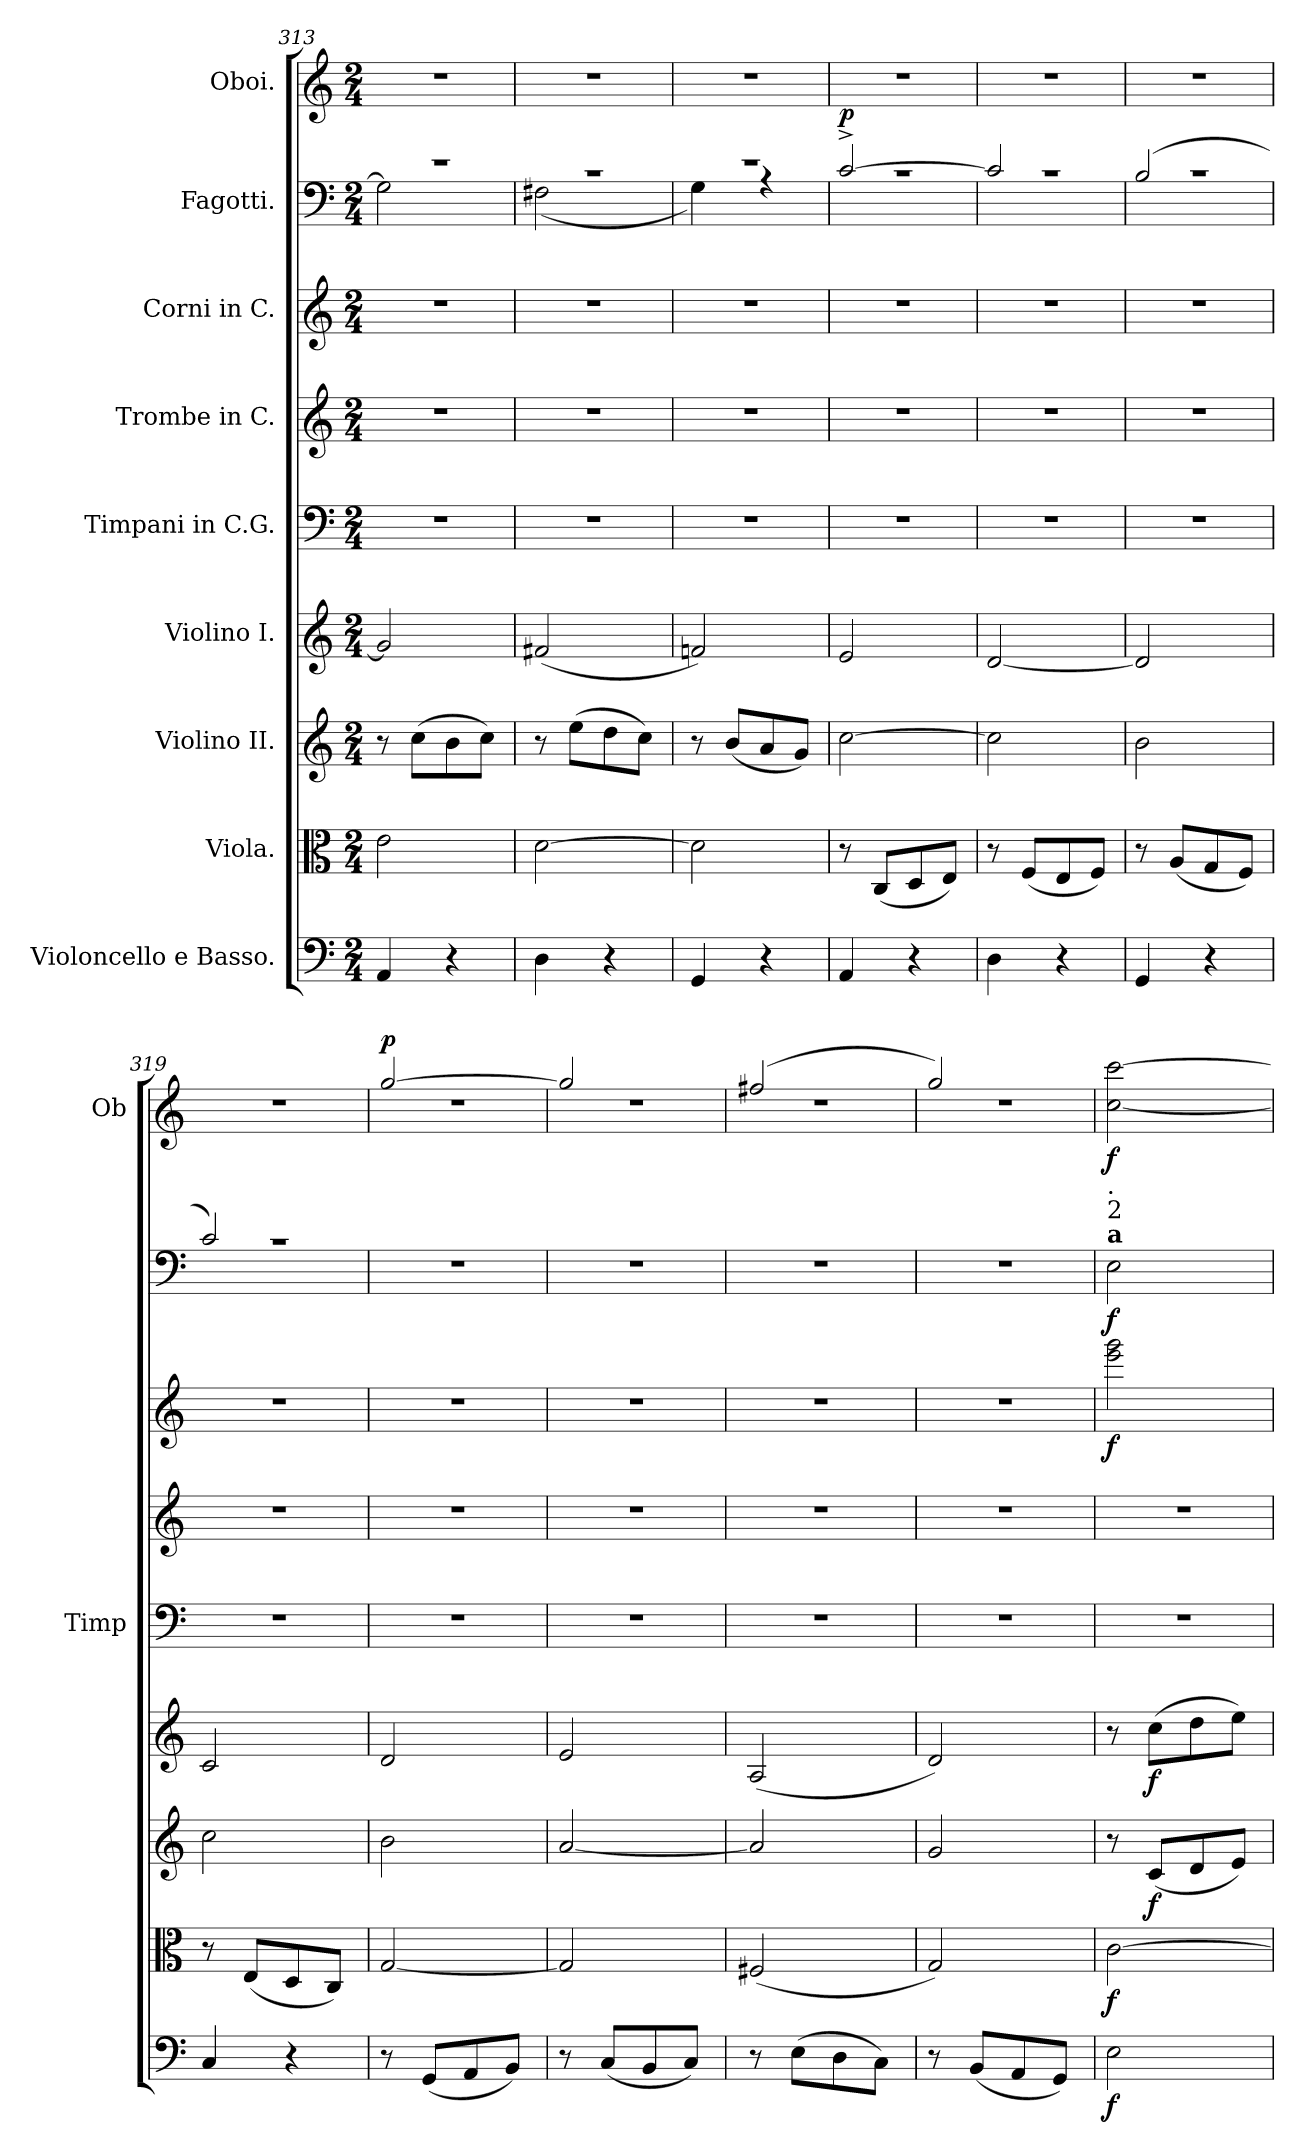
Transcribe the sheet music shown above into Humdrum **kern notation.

**kern	**dynam	**kern	**dynam	**kern	**dynam	**kern	**dynam	**kern	**kern	**kern	**dynam	**kern	**dynam	**kern	**dynam
*part9	*part9	*part8	*part8	*part7	*part7	*part6	*part6	*part5	*part4	*part3	*part3	*part2	*part2	*part1	*part1
*staff9	*staff9	*staff8	*staff8	*staff7	*staff7	*staff6	*staff6	*staff5	*staff4	*staff3	*staff3	*staff2	*staff2	*staff1	*staff1
*I"Violoncello e Basso.	*	*I"Viola.	*	*I"Violino II.	*	*I"Violino I.	*	*I"Timpani in C.G.	*I"Trombe in C.	*I"Corni in C.	*	*I"Fagotti.	*	*I"Oboi.	*
*	*	*	*	*	*	*	*	*I'Timp	*	*	*	*	*	*I'Ob	*
*clefF4	*	*clefC3	*	*clefG2	*	*clefG2	*	*clefF4	*clefG2	*clefG2	*	*clefF4	*	*clefG2	*
*	*	*	*	*	*	*	*	*	*	*ITrd7c12	*	*	*	*	*
*k[]	*	*k[]	*	*k[]	*	*k[]	*	*k[]	*k[]	*k[]	*	*k[]	*	*k[]	*
*M2/4	*	*M2/4	*	*M2/4	*	*M2/4	*	*M2/4	*M2/4	*M2/4	*	*M2/4	*	*M2/4	*
=313	=313	=313	=313	=313	=313	=313	=313	=313	=313	=313	=313	=313	=313	=313	=313
*	*	*	*	*	*	*	*	*	*	*	*	*^	*	*	*
4AA/	.	2e\	.	8r	.	2g/]	.	2r	2r	2r	.	2r	2G\]	.	2r	.
.	.	.	.	(8cc\L	.	.	.	.	.	.	.	.	.	.	.	.
4r	.	.	.	8b\	.	.	.	.	.	.	.	.	.	.	.	.
.	.	.	.	8cc\J)	.	.	.	.	.	.	.	.	.	.	.	.
=314	=314	=314	=314	=314	=314	=314	=314	=314	=314	=314	=314	=314	=314	=314	=314	=314
4D\	.	[2d\	.	8r	.	(2f#X/	.	2r	2r	2r	.	2r	(2F#X\	.	2r	.
.	.	.	.	(8ee\L	.	.	.	.	.	.	.	.	.	.	.	.
4r	.	.	.	8dd\	.	.	.	.	.	.	.	.	.	.	.	.
.	.	.	.	8cc\J)	.	.	.	.	.	.	.	.	.	.	.	.
=315	=315	=315	=315	=315	=315	=315	=315	=315	=315	=315	=315	=315	=315	=315	=315	=315
4GG/	.	2d\]	.	8r	.	2fn/)	.	2r	2r	2r	.	2r	4G\)	.	2r	.
.	.	.	.	(8b/L	.	.	.	.	.	.	.	.	.	.	.	.
4r	.	.	.	8a/	.	.	.	.	.	.	.	.	4rA	.	.	.
.	.	.	.	8g/J)	.	.	.	.	.	.	.	.	.	.	.	.
=316	=316	=316	=316	=316	=316	=316	=316	=316	=316	=316	=316	=316	=316	=316	=316	=316
!	!	!	!	!	!	!	!	!	!	!	!	!	!	!LO:DY:a	!	!
4AA/	.	8r	.	[2cc\	.	2e/	.	2r	2r	2r	.	[2c^/	2rc	p	2r	.
.	.	(8C/L	.	.	.	.	.	.	.	.	.	.	.	.	.	.
4r	.	8D/	.	.	.	.	.	.	.	.	.	.	.	.	.	.
.	.	8E/J)	.	.	.	.	.	.	.	.	.	.	.	.	.	.
=317	=317	=317	=317	=317	=317	=317	=317	=317	=317	=317	=317	=317	=317	=317	=317	=317
4D\	.	8r	.	2cc\]	.	[2d/	.	2r	2r	2r	.	2c/]	2rc	.	2r	.
.	.	(8F/L	.	.	.	.	.	.	.	.	.	.	.	.	.	.
4r	.	8E/	.	.	.	.	.	.	.	.	.	.	.	.	.	.
.	.	8F/J)	.	.	.	.	.	.	.	.	.	.	.	.	.	.
=318	=318	=318	=318	=318	=318	=318	=318	=318	=318	=318	=318	=318	=318	=318	=318	=318
4GG/	.	8r	.	2b\	.	2d/]	.	2r	2r	2r	.	(2B/	2rc	.	2r	.
.	.	(8A/L	.	.	.	.	.	.	.	.	.	.	.	.	.	.
4r	.	8G/	.	.	.	.	.	.	.	.	.	.	.	.	.	.
.	.	8F/J)	.	.	.	.	.	.	.	.	.	.	.	.	.	.
=319	=319	=319	=319	=319	=319	=319	=319	=319	=319	=319	=319	=319	=319	=319	=319	=319
4C/	.	8r	.	2cc\	.	2c/	.	2r	2r	2r	.	2c/)	2rc	.	2r	.
.	.	(8E/L	.	.	.	.	.	.	.	.	.	.	.	.	.	.
4r	.	8D/	.	.	.	.	.	.	.	.	.	.	.	.	.	.
.	.	8C/J)	.	.	.	.	.	.	.	.	.	.	.	.	.	.
*	*	*	*	*	*	*	*	*	*	*	*	*v	*v	*	*	*
!!LO:LB:g=z
=320	=320	=320	=320	=320	=320	=320	=320	=320	=320	=320	=320	=320	=320	=320	=320
*	*	*	*	*	*	*	*	*	*	*	*	*	*	*^	*
!	!	!	!	!	!	!	!	!	!	!	!	!	!	!	!	!LO:DY:a
8r	.	[2G/	.	2b\	.	2d/	.	2r	2r	2r	.	2r	.	[2gg/	2rdd	p
(8GG/L	.	.	.	.	.	.	.	.	.	.	.	.	.	.	.	.
8AA/	.	.	.	.	.	.	.	.	.	.	.	.	.	.	.	.
8BB/J)	.	.	.	.	.	.	.	.	.	.	.	.	.	.	.	.
=321	=321	=321	=321	=321	=321	=321	=321	=321	=321	=321	=321	=321	=321	=321	=321	=321
8r	.	2G/]	.	[2a/	.	2e/	.	2r	2r	2r	.	2r	.	2gg/]	2rdd	.
(8C/L	.	.	.	.	.	.	.	.	.	.	.	.	.	.	.	.
8BB/	.	.	.	.	.	.	.	.	.	.	.	.	.	.	.	.
8C/J)	.	.	.	.	.	.	.	.	.	.	.	.	.	.	.	.
=322	=322	=322	=322	=322	=322	=322	=322	=322	=322	=322	=322	=322	=322	=322	=322	=322
8r	.	(2F#X/	.	2a/]	.	(2A/	.	2r	2r	2r	.	2r	.	(2ff#X/	2rdd	.
(8E\L	.	.	.	.	.	.	.	.	.	.	.	.	.	.	.	.
8D\	.	.	.	.	.	.	.	.	.	.	.	.	.	.	.	.
8C\J)	.	.	.	.	.	.	.	.	.	.	.	.	.	.	.	.
=323	=323	=323	=323	=323	=323	=323	=323	=323	=323	=323	=323	=323	=323	=323	=323	=323
8r	.	2G/)	.	2g/	.	2d/)	.	2r	2r	2r	.	2r	.	2gg/)	2rdd	.
(8BB/L	.	.	.	.	.	.	.	.	.	.	.	.	.	.	.	.
8AA/	.	.	.	.	.	.	.	.	.	.	.	.	.	.	.	.
8GG/J)	.	.	.	.	.	.	.	.	.	.	.	.	.	.	.	.
*	*	*	*	*	*	*	*	*	*	*	*	*	*	*v	*v	*
=324	=324	=324	=324	=324	=324	=324	=324	=324	=324	=324	=324	=324	=324	=324	=324
!	!	!	!	!	!	!	!	!	!	!	!	!LO:TX:a:B:t=a	!	!	!
!	!	!	!	!	!	!	!	!	!	!	!	!LO:TX:a:t=2	!	!	!
!	!	!	!	!	!	!	!	!	!	!	!	!LO:TX:a:t=.	!	!	!
!	!LO:DY:b	!	!LO:DY:b	!	!	!	!	!	!	!	!LO:DY:b	!	!LO:DY:b	!	!LO:DY:b
2E\	f	[2c\	f	8r	.	8r	.	2r	2r	2ee\ 2gg\	f	2E\	f	[2cc\ [2ccc\	f
!	!	!	!	!	!LO:DY:b	!	!LO:DY:b	!	!	!	!	!	!	!	!
.	.	.	.	(8c/L	f	(8cc\L	f	.	.	.	.	.	.	.	.
.	.	.	.	8d/	.	8dd\	.	.	.	.	.	.	.	.	.
.	.	.	.	8e/J)	.	8ee\J)	.	.	.	.	.	.	.	.	.
=	=	=	=	=	=	=	=	=	=	=	=	=	=	=	=
*-	*-	*-	*-	*-	*-	*-	*-	*-	*-	*-	*-	*-	*-	*-	*-
